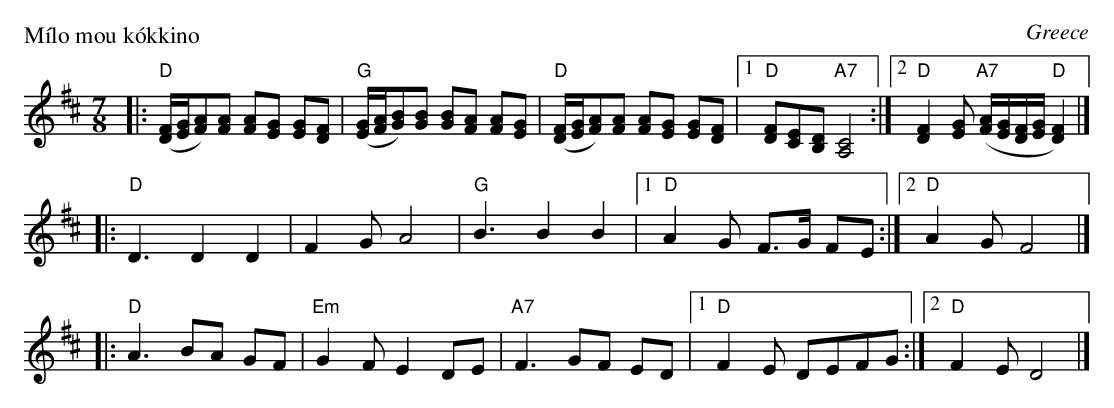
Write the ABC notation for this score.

X:1
P: M\'ilo mou k\'okkino
O:Greece
M:7/8
L:1/8
K:D
|:\
("D"[D/F/][E/G/][FA])[FA] [FA][EG] [EG][DF] |\
("G"[E/G/][F/A/][GB])[GB] [GB][FA] [FA][EG] |\
("D"[D/F/][E/G/][FA])[FA] [FA][EG] [EG][DF] |\
[1 "D"[DF][CE][B,D] "A7"[A,4C4] :|\
[2 "D"[D2F2][EG] ("A7"[F/A/][E/G/][D/F/][E/G/] "D"[D2F2]) |]
|: "D"D3 D2 D2 | F2G A4 | "G"B3 B2 B2 |1 "D"A2G F>G FE :|2 "D"A2G F4 |]
|: "D"A3 BA GF | "Em"G2F E2 DE | "A7"F3 GF ED |1 "D"F2E DEFG :|2 "D"F2E D4 |]
